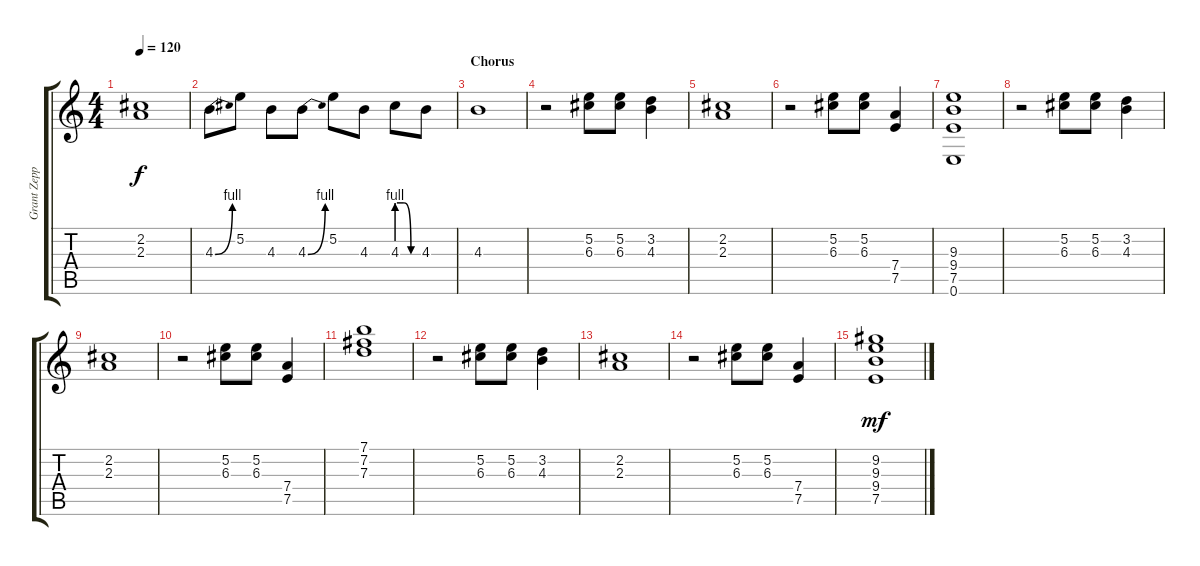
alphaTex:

\track ("Grant Zeppelin" "Grant Zepp") {instrument acousticguitarsteel}
\staff {score tabs}
\tuning (E4 B3 G3 D3 A2 E2) {hide}
\ts (4 4)
\tempo 120
\clef g2
\ks c
(2.2 2.3).1{dy f} |
4.3{be (bend 0 0 60 4)}.8 5.2.8 4.3.8 4.3{be (bend 0 0 60 4)}.8 5.2.8 4.3.8 4.3{be (custom 0 4 20 4 40 0 60 0)}.8 4.3.8 |
\section ("" "Chorus")
4.3.1 |
r.2 (5.2 6.3).8 (5.2 6.3).8 (3.2 4.3).4 |
(2.2 2.3).1 |
r.2 (5.2 6.3).8 (5.2 6.3).8 (7.4 7.5).4 |
(9.3 9.4 7.5 0.6).1 |
r.2 (5.2 6.3).8 (5.2 6.3).8 (3.2 4.3).4 |
(2.2 2.3).1 |
r.2 (5.2 6.3).8 (5.2 6.3).8 (7.4 7.5).4 |
(7.1 7.2 7.3).1 |
r.2 (5.2 6.3).8 (5.2 6.3).8 (3.2 4.3).4 |
(2.2 2.3).1 |
r.2 (5.2 6.3).8 (5.2 6.3).8 (7.4 7.5).4 |
(9.2 9.3 9.4 7.5).1{dy mf}
